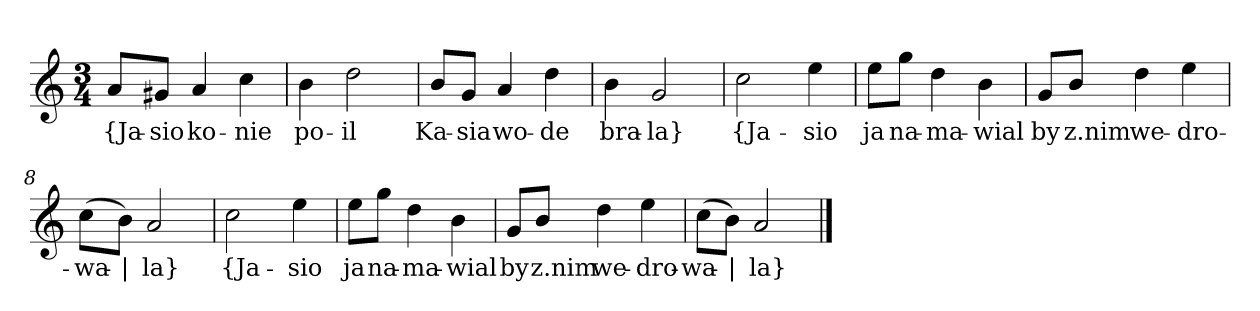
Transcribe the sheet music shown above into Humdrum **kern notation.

**kern	**text
*part1	*part1
*staff1	*staff1
*clefG2	*
*k[]	*
*a:	*
*M3/4	*
=	=
8a/L	{Ja-
8g#X/J	-sio
4a	ko-
4cc	-nie
=2	=2
4b	po-
2dd	-il
=3	=3
8b/L	Ka-
8g/J	-sia
4a	wo-
4dd	-de
=4	=4
4b	bra-
2g	-la}
=5y	=5y
2cc	{Ja-
4ee	-sio
=6	=6
8ee\L	ja
8gg\J	na-
4dd	-ma-
4b	-wial
=7	=7
8g/L	by
8b/J	z.nim
4dd	we-
4ee	-dro-
=8	=8
(8cc\L	-wa-
8b\J)	|
2a	-la}
=9y	=9y
2cc	{Ja-
4ee	-sio
=10	=10
8ee\L	ja
8gg\J	na-
4dd	-ma-
4b	-wial
=11	=11
8g/L	by
8b/J	z.nim
4dd	we-
4ee	-dro-
=12	=12
(8cc\L	-wa-
8b\J)	|
2a	-la}
==	==
*-	*-
